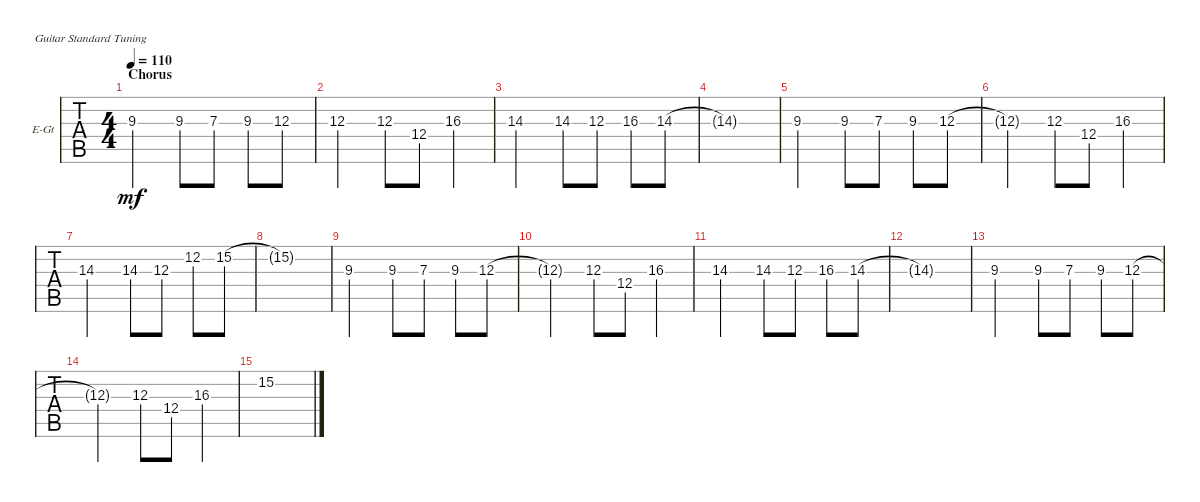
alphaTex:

\defaultSystemsLayout 4
\bracketExtendMode groupsimilarinstruments
\firstSystemTrackNameOrientation horizontal
\otherSystemsTrackNameOrientation horizontal
\track ("Vocals" "E-Gt") {instrument electricguitarclean}
\staff {tabs}
\tuning (E4 B3 G3 D3 A2 E2)
\ts (4 4)
\section ("" "Chorus")
\tempo 110
\clef g2
\ks c
9.3.2{dy mf} 9.3.8 7.3.8 9.3.8 12.3.8 |
12.3.2 12.3.8 12.4.8 16.3.4 |
14.3.2 14.3.8 12.3.8 16.3.8 14.3.8 |
14.3{t}.1 |
9.3.2 9.3.8 7.3.8 9.3.8 12.3.8 |
12.3{t}.2 12.3.8 12.4.8 16.3.4 |
14.3.2 14.3.8 12.3.8 12.2.8 15.2.8 |
15.2{t}.1 |
9.3.2 9.3.8 7.3.8 9.3.8 12.3.8 |
12.3{t}.2 12.3.8 12.4.8 16.3.4 |
14.3.2 14.3.8 12.3.8 16.3.8 14.3.8 |
14.3{t}.1 |
9.3.2 9.3.8 7.3.8 9.3.8 12.3.8 |
12.3{t}.2 12.3.8 12.4.8 16.3.4 |
15.2.1
